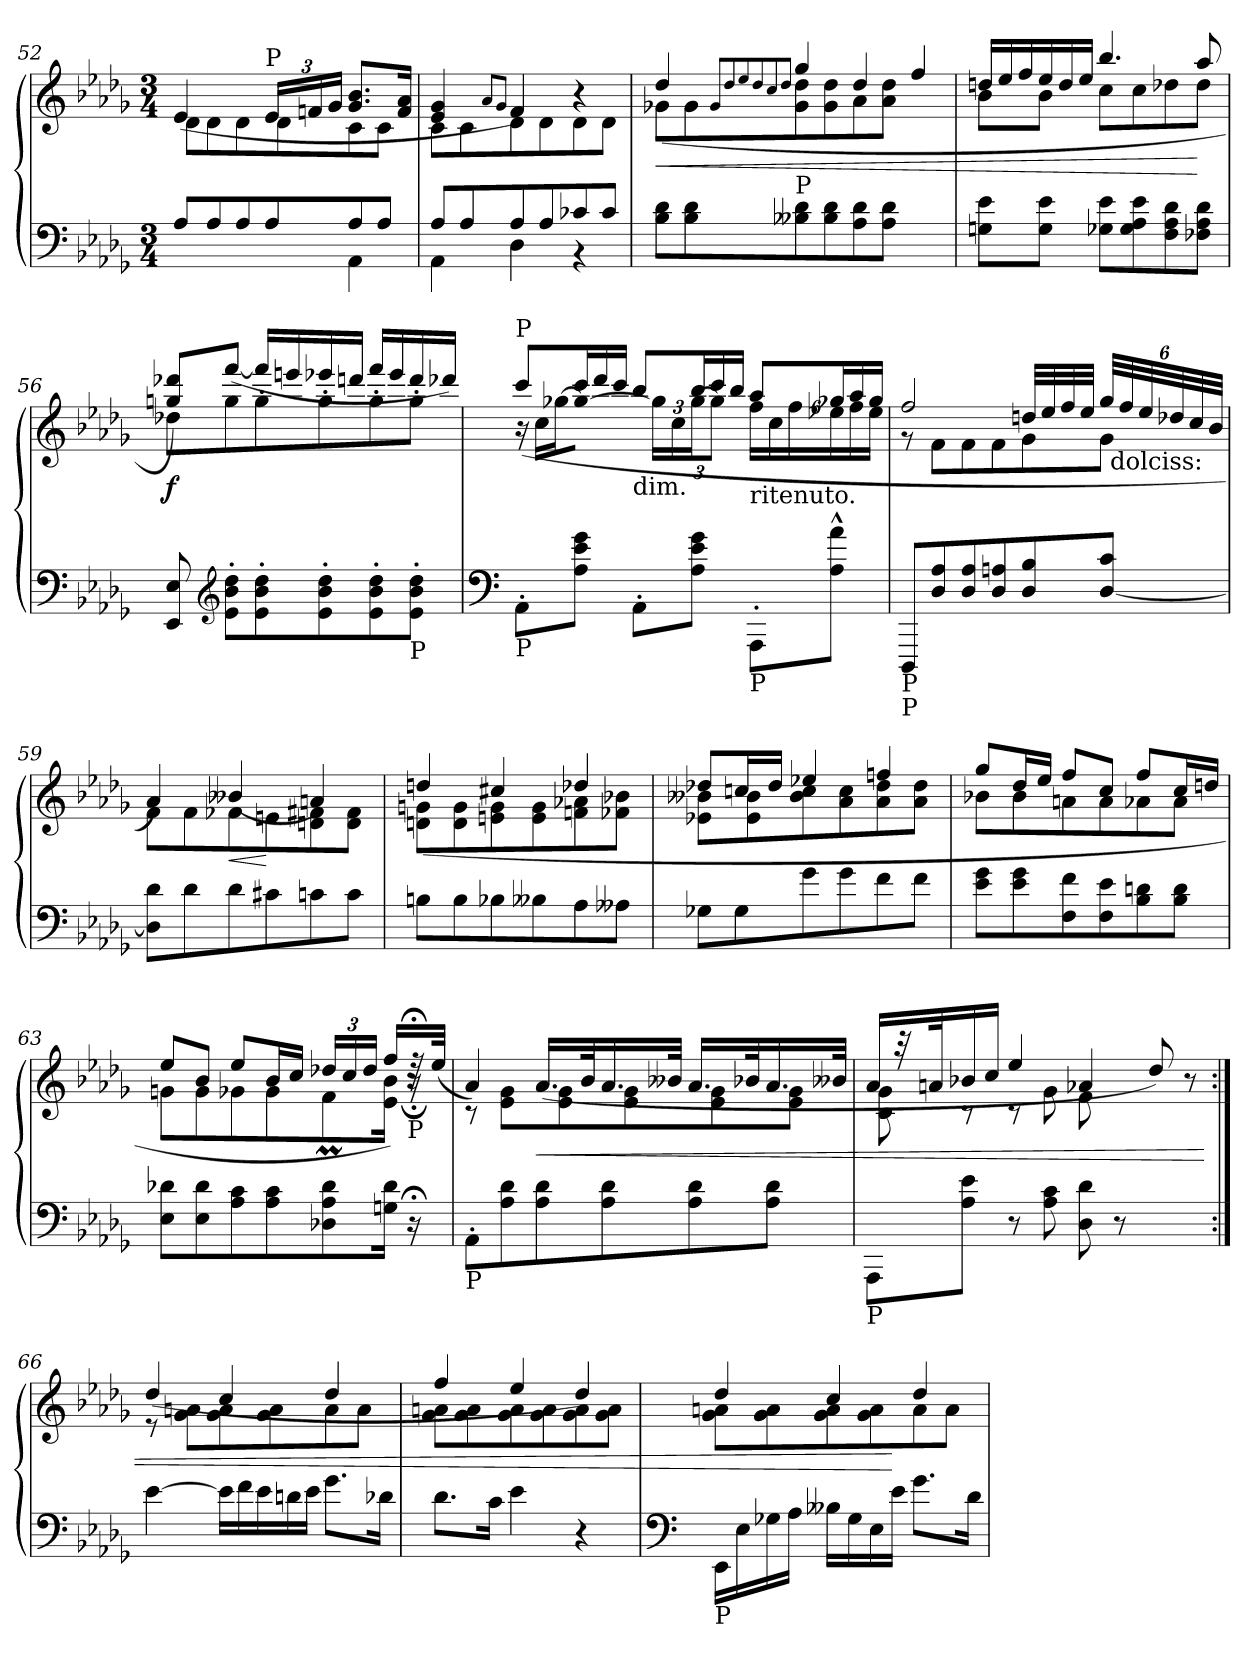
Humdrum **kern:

**kern	**kern	**dynam
*part1	*part1	*part1
*staff2	*staff1	*staff1/2
*clefF4	*clefG2	*
*k[b-e-a-d-g-]	*k[b-e-a-d-g-]	*
*M3/4	*M3/4	*
=52	=52	=52
*^	*^	*
*	*	*	*^	*
8A-/L	2ryy	2.ryy	(>4e-/	8d-\L	.
8A-/	.	.	.	8d-\	.
8A-/	.	.	8ryy	8d-\	.
*	*	*	*Xbrackettup	*	*
!	!	!	!LO:TX:a:t=P	!	!
8A-/	.	.	24e-/LL	8d-\	.
.	.	.	24fn/	.	.
.	.	.	24g-/JJ	.	.
8A-/	4AA-\	.	8.g-/ 8.b-/L	8c\	.
8A-/J	.	.	.	8c\J	.
.	.	.	16f/ 16a-/Jk	.	.
=53	=53	=53	=53	=53	=53
8A-/L	4AA-\	2.ryy	4e-/ 4g-/	8c\L	.
8A-/	.	.	.	8c\	.
.	.	.	8qa-/L	.	.
.	.	.	8qg-/J	.	.
8A-/	4D-\	.	4f/)	8d-\	.
8A-/	.	.	.	8d-\	.
8c-X/	4rBB	.	4r	8d-\	.
8c-/J	.	.	.	8d-\J	.
*v	*v	*	*	*	*
!!LO:LB:g=z	!!	!!
=54	=54	=54	=54	=54
!	!	!	!	!LO:HP:b
8B-\ 8d-\L	2.ryy	(>4dd-/	8g-X\L	<
8B-\ 8d-\	.	.	8g-\	.
.	.	8qg-/L	.	.
.	.	8qdd-/	.	.
.	.	8qee-/	.	.
.	.	8qdd-/	.	.
.	.	8qcc/	.	.
.	.	8qdd-/J	.	.
!	!	!LO:TX:b:t=P	!	!
8B--X\ 8d-\	.	4gg-/	8g-\ 8dd-\	.
8B--\ 8d-\	.	.	8g-\ 8dd-\	.
8A-\ 8d-\	.	4dd-/	8a-\	.
8A-\ 8d-\J	.	.	8a-\ 8dd-\J	.
4ryy	4ryy	4ff/	4ryy	.
=55	=55	=55	=55	=55
*	*	*Xtuplet	*	*
8Gn\ 8e-\L	2.ryy	24ddn/LL	8b-\L	.
.	.	24ee-/	.	.
.	.	24ff/	.	.
8G\ 8e-\J	.	24ee-/	8b-\J	.
.	.	24dd/	.	.
.	.	24ee-/JJ	.	.
8G-X\ 8e-\L	.	4.bb-/	8cc\L	.
8G-\ 8A-\ 8e-\	.	.	8cc\	.
8F\ 8A-\ 8d-\	.	.	8dd-X\	.
8F-X\ 8A-\ 8d-\J	.	8aa-/	8dd-\J	[
=56	=56	=56	=56	=56
!	!	!	!	!LO:DY:b
8EE-/ 8E-/	2ryy	8ggn/ 8ddd-X/L)	8dd-X\L	f
*clefG2	*	*	*	*
8e-\' 8b-\' 8dd-\'L	.	(>[8fff/J	8gg\	.
8e-\' 8b-\' 8dd-\'	.	16fff/LL]	8gg'\	.
.	.	16eeen/	.	.
8e-\' 8b-\' 8dd-\'	.	16eee-X/	8gg'\	.
.	.	16dddn/JJ	.	.
8e-\' 8b-\' 8dd-\'	8ryy	16fff/LL	8gg'\	.
.	.	16eee-/	.	.
!LO:TX:b:t=P	!	!	!	!
8e-\' 8b-\' 8dd-\'J	16ryy	16ddd/	8gg'\J	.
.	16ryy	16ddd-X/JJ)	.	.
!!LO:LB:g=z	!!	!!
=57	=57	=57	=57	=57
*clefF4	*	*	*	*
*	*	*	*tuplet	*
!	!LO:TX:a:t=P	!	!	!
!LO:TX:b:t=P	!	!	!	!
8AA-'\L	2.ryy	(>8ccc/L	24r	.
.	.	.	24cc\LL	.
.	.	.	[24gg-X\J	.
*	*	*Xtuplet	*	*
8A-\ 8e-\ 8g-\J	.	24ccc/L	8gg-\J_	.
.	.	24ddd-/	.	.
.	.	24ccc/JJ	.	.
!	!	!LO:TX:b:t=dim.	!	!
8AA-'\L	.	8bb-/L	24gg-\LL]	.
.	.	.	24cc\	.
.	.	.	[24gg-\J	.
8A-\ 8e-\ 8g-\J	.	24bb-/L	8gg-\J]	.
.	.	24ccc/	.	.
.	.	24bb-/JJ	.	.
!	!	!LO:TX:b:t=ritenuto.	!	!
!LO:TX:b:t=P	!	!	!	!
8AAA-'\L	.	8aa-/L	24ff\LL	.
.	.	.	24cc\	.
.	.	.	24ff\	.
8A-\^^ 8a-\^^J	.	24gg-X/L	24ee-X\	.
.	.	24aa-/	24ff\	.
.	.	24gg-/JJ	24ee-\JJ	.
=58	=58	=58	=58	=58
!LO:TX:b:t=P	!	!	!	!
!LO:TX:b:t=P	!	!	!	!
8DDD-/L	2.ryy	2ff/	8rg	.
8D-/ 8A-/	.	.	8f\L	.
8D-/ 8A-/	.	.	8f\	.
8D-/ 8An/	.	.	8f\	.
8D-/ 8B-/	.	32ddn/LLL	8g-\	.
.	.	32ee-/	.	.
.	.	32ff/	.	.
.	.	32ee-/JJJ	.	.
[8D-/ 8c/J	.	48gg-/LLL	8g-\J	.
!	!	!LO:TX:b:t=dolciss&colon;	!	!
.	.	48ff/	.	.
.	.	48ee-/	.	.
.	.	48dd-X/	.	.
.	.	48cc/	.	.
.	.	48b-/JJJ	.	.
!!LO:PB:g=z	!!	!!
=59	=59	=59	=59	=59
8D-\] 8d-\L	2.ryy	4a-/)	8f\L	.
8d-\	.	.	8f\	.
!	!	!	!	!LO:HP:b
8d-\	.	(>4b--X/	8f-X\	<
8c#X\	.	.	8en\	[
8cn\	.	4an/)	8dn\ 8f#X\	.
8c\J	.	.	8d\ 8f#\J	.
=60	=60	=60	=60	=60
8Bn\L	2.ryy	(>4ddn/	8dn\ 8gn\L	.
8B\	.	.	8d\ 8g\	.
8B-X\	.	4cc#X/	8en\ 8g\	.
8B--X\	.	.	8e\ 8g\	.
8A-\	.	4dd-X/	8fn\ 8a-X\	.
8A--X\J	.	.	8f-X\ 8b-X\J	.
=61	=61	=61	=61	=61
8G-X\L	2.ryy	8dd-X/L	8e-X\ 8b--X\L	.
8G-\	.	16ccn/L	8e-\ 8b--\	.
.	.	16dd-/JJ	.	.
8g-\	.	4ee-X/	8b--\ 8cc\	.
8g-\	.	.	8a-\ 8cc\	.
8f\	.	4ffn/	8a-\ 8dd-\	.
8f\J	.	.	8a-\ 8dd-\J	.
!!LO:LB:g=z	!!	!!
=62	=62	=62	=62	=62
8e-\ 8g-\L	2.ryy	8gg-/L	8b-X\L	.
8e-\ 8g-\	.	16dd-/L	8b-\	.
.	.	16ee-/JJ	.	.
8F\ 8f\	.	8ff/L	8an\	.
8F\ 8e-\	.	8cc/J	8a\	.
8B-\ 8dn\	.	8ff/L	8a-X\	.
8B-\ 8d\J	.	16cc/L	8a-\J	.
.	.	16ddn/JJ	.	.
=63	=63	=63	=63	=63
8E-\ 8d-X\L	2.ryy	8ee-/L	8gn\L	.
8E-\ 8d-\	.	8b-/J	8g\	.
8A-\ 8c\	.	8ee-/L	8g-X\	.
8A-\ 8c\	.	16b-/L	8g-\	.
.	.	16cc/JJ	.	.
8D-X\ 8A-\ 8d-\	.	24dd-XM/LL	8f\	.
.	.	24cc/	.	.
.	.	24dd-/JJ	.	.
16Gn\ 16d-\Jk	.	16ff/LL)	16e-\ 16b-\Jk	.
!	!	!LO:TX:b:t=P	!	!
16r;	.	32r;dd	16r;<	.
.	.	(>32ee-/JJk	.	.
!!LO:LB:g=z	!!	!!
=64	=64	=64	=64	=64
!LO:TX:b:t=P	!	!	!	!
8AA-'\L	2ryy	4a-/)	8rc	.
8A-\ 8d-\	.	.	8e-\ 8g-\L	.
!	!	!	!	!LO:HP:b
8A-\ 8d-\	.	(>16.a-/LL	8e-\ 8g-\	<
.	.	32b-/K	.	.
8A-\ 8d-\	.	16.a-/	8e-\ 8g-\	.
.	.	32b--X/JJk	.	.
8A-\ 8d-\	8ryy	16.a-/LL	8e-\ 8g-\	.
.	.	32b-X/K	.	.
8A-\ 8d-\J	16ryy	16.a-/	8e-\ 8g-\J	.
.	32ryy	.	.	.
.	32ryy	32b--X/JJk	.	.
=65	=65	=65	=65	=65
!LO:TX:b:t=P	!	!	!	!
8AAA-\L	2.ryy	16a-/LL	8c\ 8g-\	.
.	.	32r	.	.
.	.	32an/K	.	.
8A-\ 8e-\J	.	16b-X/	8rc	.
.	.	16cc/JJ	.	.
8r	.	4ee-/	8rc	.
8A-\ 8c\	.	.	8g-\	.
8D-\ 8d-\	.	4a-X/	8f\	.
8r	.	.	8ryy	.
4ryy	4ryy	8dd-/)	4ryy	.
.	.	8r	.	.
!!LO:LB:g=z	!!	!!
=66:|!	=66:|!	=66:|!	=66:|!	=66:|!
[4e-\	2.ryy	(>4dd-/	8re	.
.	.	.	8g-\ 8an\L	.
*Xtuplet	*	*	*	*
20e-\LL]	.	4cc/	8g-\ 8a\	.
20f\	.	.	.	.
20e-\	.	.	.	.
.	.	.	8g-\ 8a\	.
20dn\	.	.	.	.
20e-\JJ	.	.	.	.
8.g-\L	.	4dd-/	8a\	.
.	.	.	8a\J	.
16d-X\Jk	.	.	.	.
=67	=67	=67	=67	=67
8.d-\L	2.ryy	4ff/	8g-\ 8an\L	.
.	.	.	8g-\ 8a\	.
16c\Jk	.	.	.	.
4e-\	.	4ee-/	8g-\ 8a\	.
.	.	.	8g-\ 8a\	.
4r	.	4dd-/)	8g-\ 8a\	.
.	.	.	8g-\ 8a\J	.
=68	=68	=68	=68	=68
*clefF4	*	*	*	*
!LO:TX:b:t=P	!	!	!	!
16EE-\LL	4ryy	4dd-/	8g-\ 8an\L	.
16E-\	.	.	.	.
16G-X\	.	.	8g-\ 8a\	.
16A-\JJ	.	.	.	.
16B--X\LL	8ryy	4cc/	8g-\ 8a\	.
16G-\	.	.	.	.
16E-\	16ryy	.	8g-\ 8a\	.
16e-\JJ	16ryy	.	.	[
8.g-\L	4ryy	4dd-/	8a\	.
.	.	.	8a\J	.
16d-\Jk	.	.	.	.
*	*v	*v	*v	*
=	=	=
*-	*-	*-
